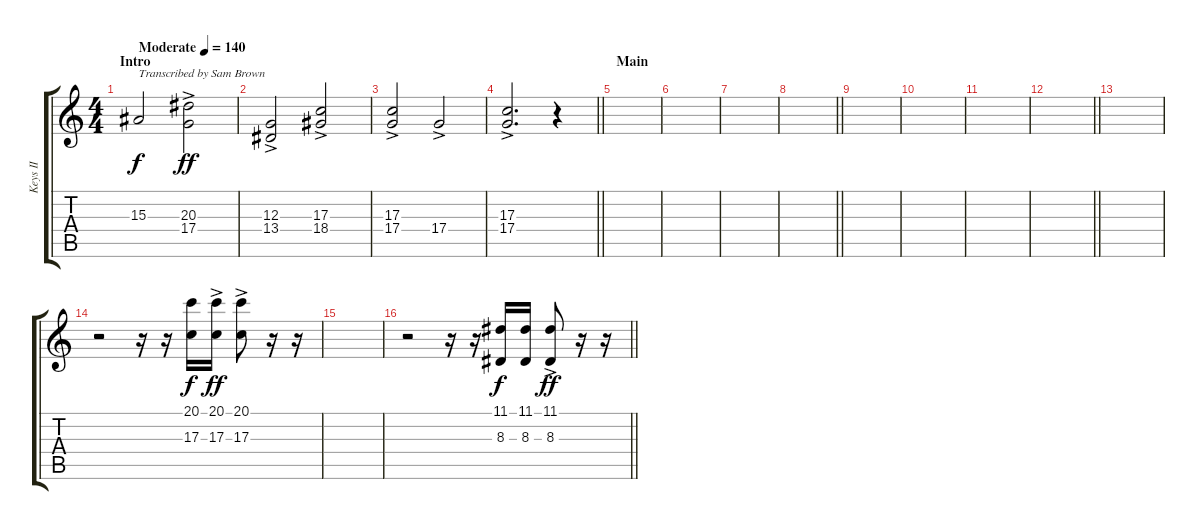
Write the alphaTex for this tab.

\track ("Keys II" "Keys II") {instrument pad4choir}
\staff {score tabs}
\tuning (E4 B3 G3 D3 A2 E2) {hide}
\ts (4 4)
\section ("" "Intro")
\tempo (140 "Moderate")
\clef g2
\ks c
15.3.2{txt "Transcribed by Sam Brown" dy f volume 9 instrument pad4choir} (20.3 17.4{ac}).2{dy ff} |
(12.3 13.4{ac}).2 (17.3 18.4{ac}).2 |
(17.3 17.4{ac}).2 17.4{ac}.2 |
\barLineRight lightlight
(17.3 17.4{ac}).2{d} r.4 |
\section ("" "Main")
|
|
|
\barLineRight lightlight
|
\section ("" "")
|
|
|
\barLineRight lightlight
|
\section ("" "")
|
r.2{volume 10} r.16 r.16 (20.1 17.3).16{dy f} (20.1{ac} 17.3).16{dy ff} (20.1{ac} 17.3).8 r.16 r.16 |
|
\barLineRight lightlight
r.2 r.16 r.16 (11.1 8.3).16{dy f} (11.1 8.3).16 (11.1{ac} 8.3).8{dy ff} r.16 r.16
